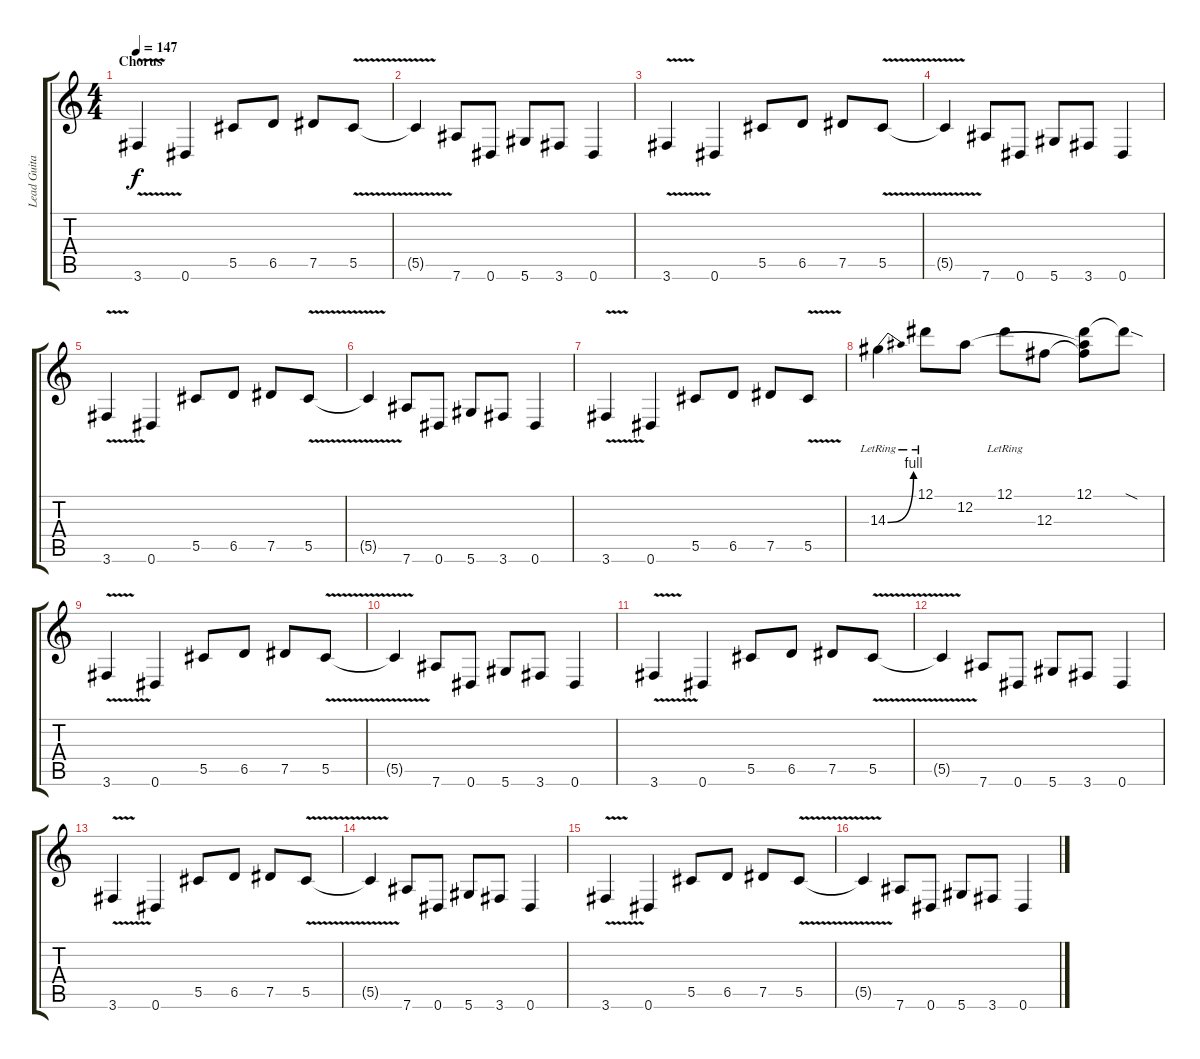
\track ("Lead Guitar (Slash)" "Lead Guita") {instrument overdrivenguitar}
\staff {score tabs}
\tuning (Eb4 Bb3 Gb3 Db3 Ab2 Eb2) {hide}
\ts (4 4)
\section ("" "Chorus")
\tempo 147
\clef g2
\ks c
3.6{v}.4{dy f} 0.6.4 5.5.8 6.5.8 7.5.8 5.5{v}.8 |
5.5{t}.4 7.6.8 0.6.8 5.6.8 3.6.8 0.6.4 |
3.6{v}.4 0.6.4 5.5.8 6.5.8 7.5.8 5.5{v}.8 |
5.5{t}.4 7.6.8 0.6.8 5.6.8 3.6.8 0.6.4 |
3.6{v}.4 0.6.4 5.5.8 6.5.8 7.5.8 5.5{v}.8 |
5.5{t}.4 7.6.8 0.6.8 5.6.8 3.6.8 0.6.4 |
3.6{v}.4 0.6.4 5.5.8 6.5.8 7.5.8 5.5{v}.8 |
14.3{be (bend 0 0 60 4) lr}.4 12.1{lr}.8 12.2.8 12.1{lr}.8 12.3.8 (12.1 12.2{t} 12.3{t}).8 12.1{sod t}.8 |
3.6{v}.4 0.6.4 5.5.8 6.5.8 7.5.8 5.5{v}.8 |
5.5{t}.4 7.6.8 0.6.8 5.6.8 3.6.8 0.6.4 |
3.6{v}.4 0.6.4 5.5.8 6.5.8 7.5.8 5.5{v}.8 |
5.5{t}.4 7.6.8 0.6.8 5.6.8 3.6.8 0.6.4 |
3.6{v}.4 0.6.4 5.5.8 6.5.8 7.5.8 5.5{v}.8 |
5.5{t}.4 7.6.8 0.6.8 5.6.8 3.6.8 0.6.4 |
3.6{v}.4 0.6.4 5.5.8 6.5.8 7.5.8 5.5{v}.8 |
5.5{t}.4 7.6.8 0.6.8 5.6.8 3.6.8 0.6.4
